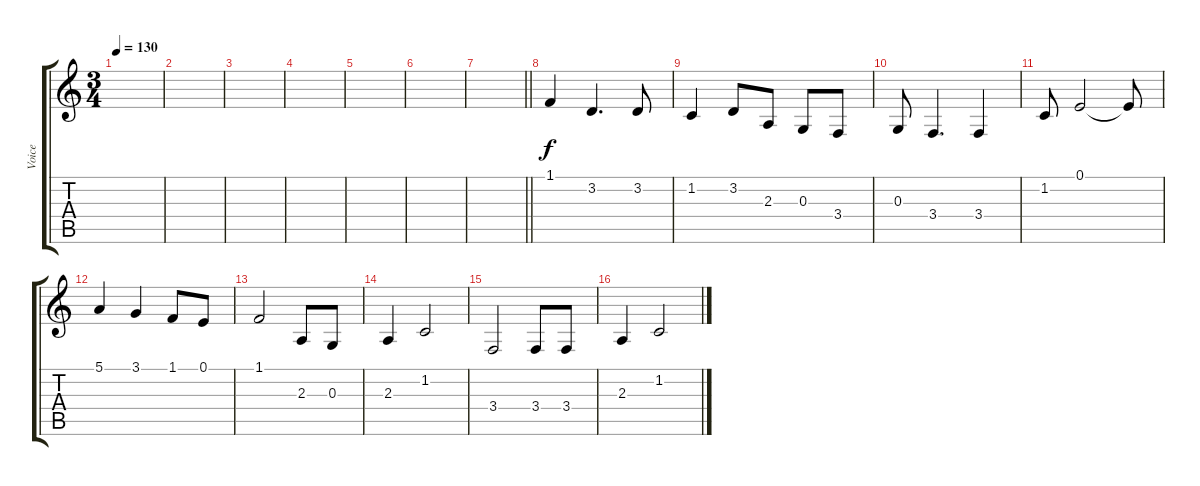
\track ("Voice" "Voice") {instrument acousticgrandpiano}
\staff {score tabs}
\tuning (E4 B3 G3 D3 A2 E2) {hide}
\ts (3 4)
\tempo 130
\clef g2
\ks c
|
|
|
|
|
|
\barLineRight lightlight
|
1.1.4 3.2.4{d} 3.2.8 |
1.2.4 3.2.8 2.3.8 0.3.8 3.4.8 |
0.3.8 3.4.4{d} 3.4.4 |
1.2.8 0.1.2 0.1{t}.8 |
5.1.4 3.1.4 1.1.8 0.1.8 |
1.1.2 2.3.8 0.3.8 |
2.3.4 1.2.2 |
3.4.2 3.4.8 3.4.8 |
2.3.4 1.2.2
